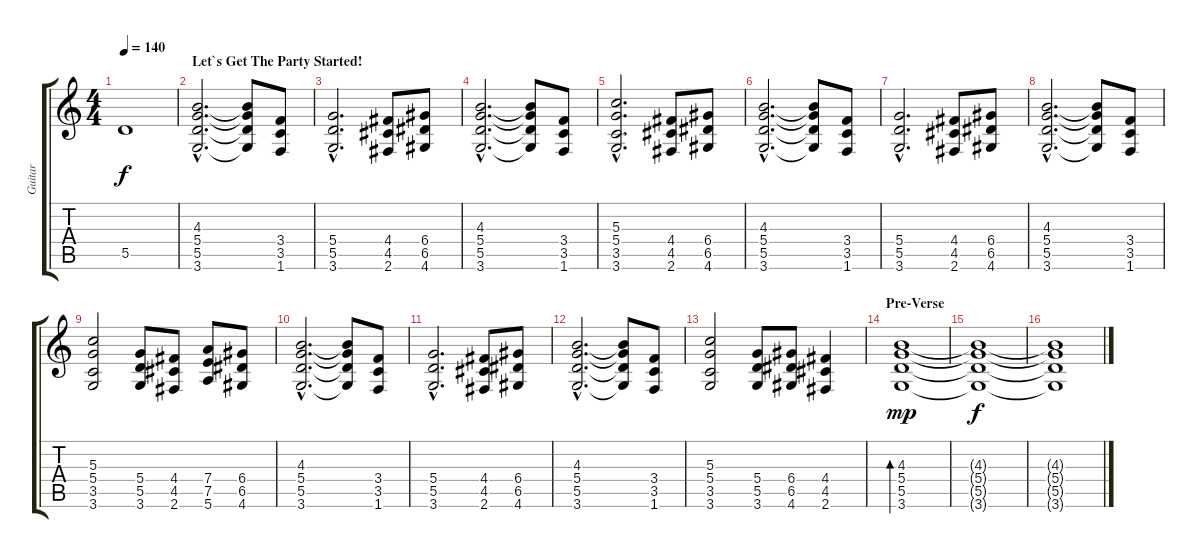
\track ("Guitar" "Guitar") {instrument distortionguitar}
\staff {score tabs}
\tuning (E4 B3 G3 D3 A2 E2) {hide}
\ts (4 4)
\tempo 140
\clef g2
\ks c
5.5{t}.1{dy f} |
\section ("" "Let`s Get The Party Started!")
(4.3{hac} 5.4{hac} 5.5{hac} 3.6{hac}).2{d volume 14 instrument distortionguitar} (4.3{t} 5.4{t} 5.5{t} 3.6{t}).8 (3.4 3.5 1.6).8 |
(5.4{hac} 5.5{hac} 3.6{hac}).2{d} (4.4 4.5 2.6).8 (6.4 6.5 4.6).8 |
(4.3{hac} 5.4{hac} 5.5{hac} 3.6{hac}).2{d} (4.3{t} 5.4{t} 5.5{t} 3.6{t}).8 (3.4 3.5 1.6).8 |
(5.3{hac} 5.4{hac} 3.5{hac} 3.6{hac}).2{d} (4.4 4.5 2.6).8 (6.4 6.5 4.6).8 |
(4.3{hac} 5.4{hac} 5.5{hac} 3.6{hac}).2{d} (4.3{t} 5.4{t} 5.5{t} 3.6{t}).8 (3.4 3.5 1.6).8 |
(5.4{hac} 5.5{hac} 3.6{hac}).2{d} (4.4 4.5 2.6).8 (6.4 6.5 4.6).8 |
(4.3{hac} 5.4{hac} 5.5{hac} 3.6{hac}).2{d} (4.3{t} 5.4{t} 5.5{t} 3.6{t}).8 (3.4 3.5 1.6).8 |
(5.3 5.4 3.5 3.6).2 (5.4 5.5 3.6).8 (4.4 4.5 2.6).8 (7.4 7.5 5.6).8 (6.4 6.5 4.6).8 |
(4.3{hac} 5.4{hac} 5.5{hac} 3.6{hac}).2{d} (4.3{t} 5.4{t} 5.5{t} 3.6{t}).8 (3.4 3.5 1.6).8 |
(5.4{hac} 5.5{hac} 3.6{hac}).2{d} (4.4 4.5 2.6).8 (6.4 6.5 4.6).8 |
(4.3{hac} 5.4{hac} 5.5{hac} 3.6{hac}).2{d} (4.3{t} 5.4{t} 5.5{t} 3.6{t}).8 (3.4 3.5 1.6).8 |
(5.3 5.4 3.5 3.6).2 (5.4 5.5 3.6).8 (6.4 6.5 4.6).8 (4.4 4.5 2.6).4 |
\section ("" "Pre-Verse")
(4.3 5.4 5.5 3.6).1{bd 240 dy mp volume 5} |
(4.3{t} 5.4{t} 5.5{t} 3.6{t}).1{dy f} |
(4.3{t} 5.4{t} 5.5{t} 3.6{t}).1
